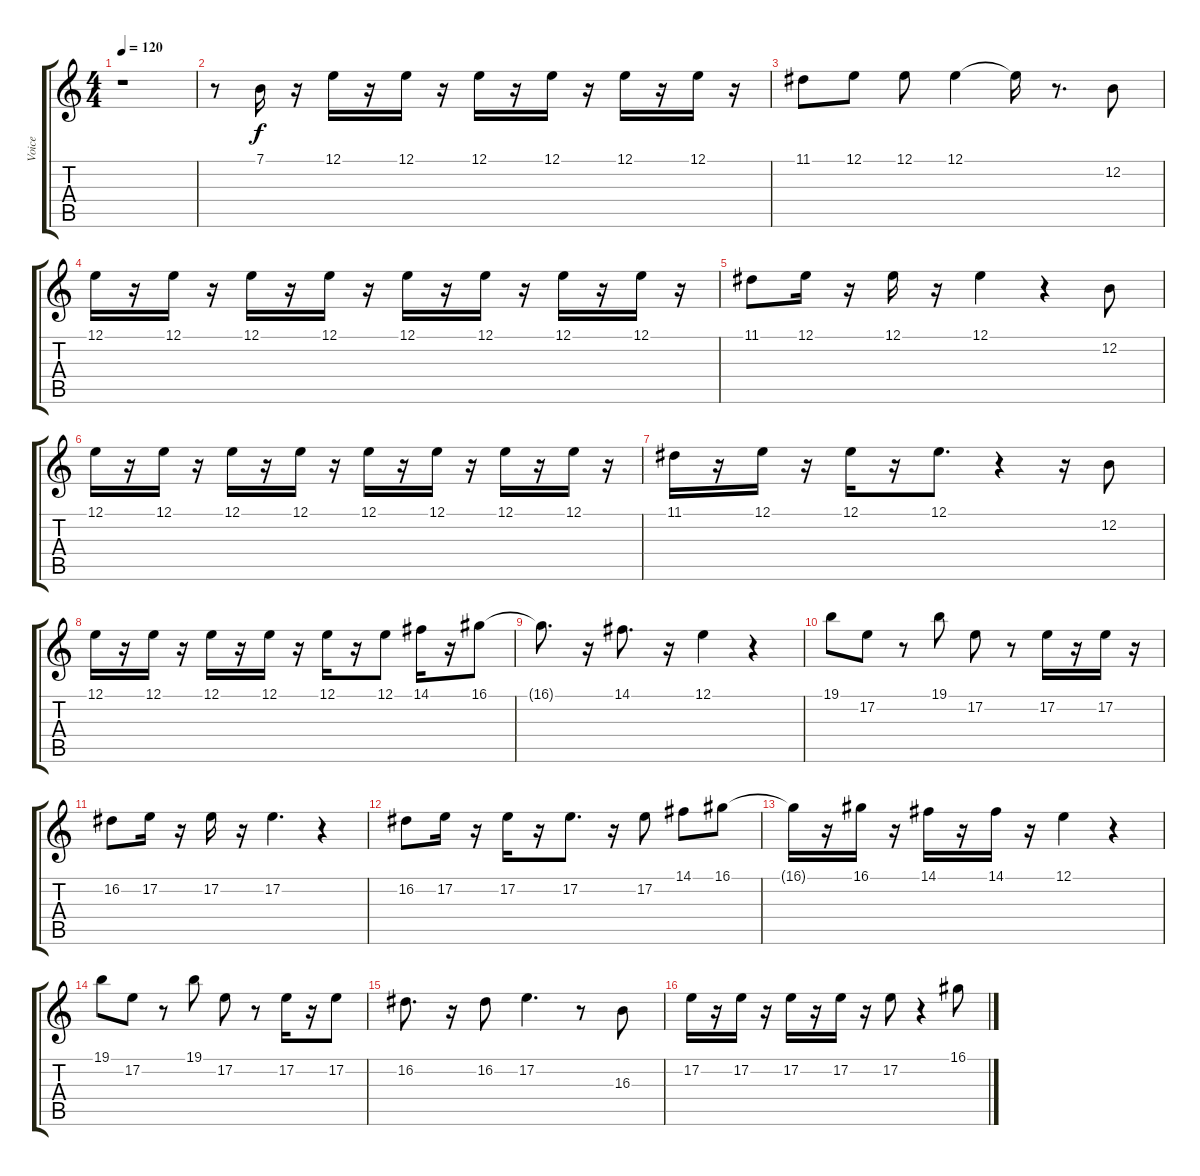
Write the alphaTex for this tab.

\track ("Voice" "Voice") {instrument vibraphone}
\staff {score tabs}
\tuning (E4 B3 G3 D3 A2 E2) {hide}
\ts (4 4)
\tempo 120
\clef g2
\ks c
r.1{dy f} |
r.8 7.1.16 r.16 12.1.16 r.16 12.1.16 r.16 12.1.16 r.16 12.1.16 r.16 12.1.16 r.16 12.1.16 r.16 |
11.1.8 12.1.8 12.1.8 12.1.4 12.1{t}.16 r.8{d} 12.2.8 |
12.1.16 r.16 12.1.16 r.16 12.1.16 r.16 12.1.16 r.16 12.1.16 r.16 12.1.16 r.16 12.1.16 r.16 12.1.16 r.16 |
11.1.8 12.1.16 r.16 12.1.16 r.16 12.1.4 r.4 12.2.8 |
12.1.16 r.16 12.1.16 r.16 12.1.16 r.16 12.1.16 r.16 12.1.16 r.16 12.1.16 r.16 12.1.16 r.16 12.1.16 r.16 |
11.1.16 r.16 12.1.16 r.16 12.1.16 r.16 12.1.8{d} r.4 r.16 12.2.8 |
12.1.16 r.16 12.1.16 r.16 12.1.16 r.16 12.1.16 r.16 12.1.16 r.16 12.1.8 14.1.16 r.16 16.1.8 |
16.1{t}.8{d} r.16 14.1.8{d} r.16 12.1.4 r.4 |
19.1.8 17.2.8 r.8 19.1.8 17.2.8 r.8 17.2.16 r.16 17.2.16 r.16 |
16.2.8 17.2.16 r.16 17.2.16 r.16 17.2.4{d} r.4 |
16.2.8 17.2.16 r.16 17.2.16 r.16 17.2.8{d} r.16 17.2.8 14.1.8 16.1.8 |
16.1{t}.16 r.16 16.1.16 r.16 14.1.16 r.16 14.1.16 r.16 12.1.4 r.4 |
19.1.8 17.2.8 r.8 19.1.8 17.2.8 r.8 17.2.16 r.16 17.2.8 |
16.2.8{d} r.16 16.2.8 17.2.4{d} r.8 16.3.8 |
17.2.16 r.16 17.2.16 r.16 17.2.16 r.16 17.2.16 r.16 17.2.8 r.4 16.1.8
